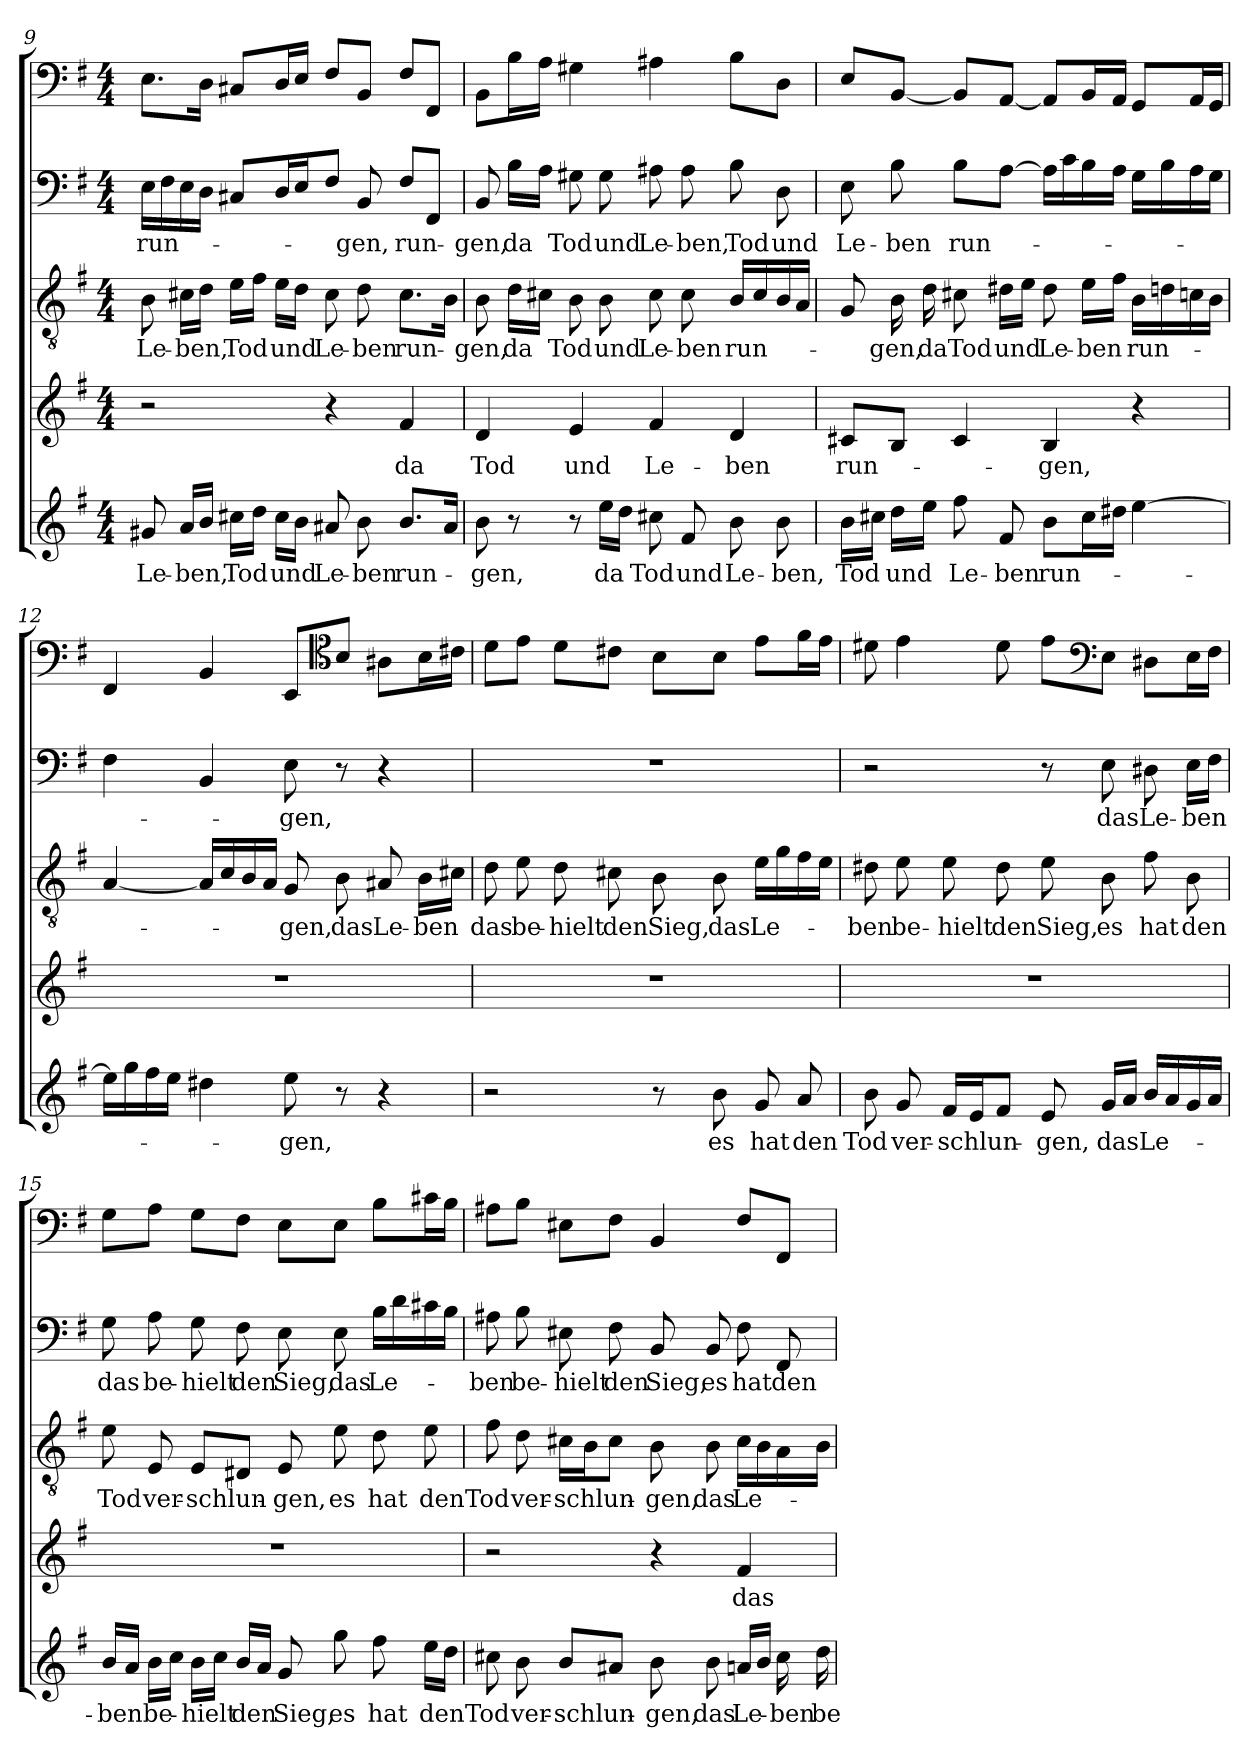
**kern	**text	**kern	**text	**kern	**text	**kern	**text	**kern
*part5	*part5	*part4	*part4	*part3	*part3	*part2	*part2	*part1
*staff5	*staff5	*staff4	*staff4	*staff3	*staff3	*staff2	*staff2	*staff1
*clefG2	*	*clefG2	*	*clefGv2	*	*clefF4	*	*clefF4
*k[f#]	*	*k[f#]	*	*k[f#]	*	*k[f#]	*	*k[f#]
*e:	*	*e:	*	*e:	*	*e:	*	*e:
*M4/4	*	*M4/4	*	*M4/4	*	*M4/4	*	*M4/4
=9	=9	=9	=9	=9	=9	=9	=9	=9
8g#X/	Le-	2r	.	8B\	Le-	16E\LL	run-	8.E\L
.	.	.	.	.	.	16F#\	.	.
16a/LL	-ben,	.	.	16c#X\LL	-ben,	16E\	.	.
16b/JJ	.	.	.	16d\JJ	.	16D\JJ	.	16D\Jk
16cc#X\LL	Tod	.	.	16e\LL	Tod	8C#X/L	.	8C#X/L
16dd\JJ	.	.	.	16f#\JJ	.	.	.	.
16cc#\LL	und	.	.	16e\LL	und	16D/L	.	16D/L
16b\JJ	.	.	.	16d\JJ	.	16E/J	.	16E/JJ
8a#X/	Le-	4r	.	8c#\	Le-	8F#/J	.	8F#/L
8b\	-ben	.	.	8d\	-ben	8BB/	-gen,	8BB/J
8.b/L	run-	4f#/	da	8.c#\L	run-	8F#/L	run-	8F#/L
.	.	.	.	.	.	8FF#/J	.	8FF#/J
16a#/Jk	.	.	.	16B\Jk	.	.	.	.
=10	=10	=10	=10	=10	=10	=10	=10	=10
8b\	-gen,	4d/	Tod	8B\	-gen,	8BB/	-gen,	8BB\L
8r	.	.	.	16d\LL	da	16B\LL	da	16B\L
.	.	.	.	16c#X\JJ	.	16A\JJ	.	16A\JJ
8r	.	4e/	und	8B\	Tod	8G#X\	Tod	4G#X\
16ee\LL	da	.	.	8B\	und	8G#\	und	.
16dd\JJ	.	.	.	.	.	.	.	.
8cc#X\	Tod	4f#/	Le-	8c#\	Le-	8A#X\	Le-	4A#X\
8f#/	und	.	.	8c#\	-ben	8A#\	-ben,	.
8b\	Le-	4d/	-ben	16B/LL	run-	8B\	Tod	8B\L
.	.	.	.	16c#/	.	.	.	.
8b\	-ben,	.	.	16B/	.	8D\	und	8D\J
.	.	.	.	16A/JJ	.	.	.	.
=11	=11	=11	=11	=11	=11	=11	=11	=11
16b\LL	Tod	8c#X/L	run-	8G/	.	8E\	Le-	8E/L
16cc#X\JJ	.	.	.	.	.	.	.	.
16dd\LL	und	8B/J	.	16B\	-gen,	8B\	-ben	[8BB/J
16ee\JJ	.	.	.	16d\	da	.	.	.
8ff#\	Le-	4c#/	.	8c#X\	Tod	8B\L	run-	8BB/L]
8f#/	-ben	.	.	16d#X\LL	und	[8A\J	.	[8AA/J
.	.	.	.	16e\JJ	.	.	.	.
8b\L	run-	4B/	-gen,	8d#\	Le-	16A\LL]	.	8AA/L]
.	.	.	.	.	.	16c\	.	.
16cc#\L	.	.	.	16e\LL	-ben	16B\	.	16BB/L
16dd#X\JJ	.	.	.	16f#\JJ	.	16A\JJ	.	16AA/JJ
[4ee\	.	4r	.	16B\LL	run-	16G\LL	.	8GG/L
.	.	.	.	16dn\	.	16B\	.	.
.	.	.	.	16cn\	.	16A\	.	16AA/L
.	.	.	.	16B\JJ	.	16G\JJ	.	16GG/JJ
=12	=12	=12	=12	=12	=12	=12	=12	=12
16ee\LL]	.	1r	.	[4A/	.	4F#\	.	4FF#/
16gg\	.	.	.	.	.	.	.	.
16ff#\	.	.	.	.	.	.	.	.
16ee\JJ	.	.	.	.	.	.	.	.
4dd#X\	.	.	.	16A/LL]	.	4BB/	.	4BB/
.	.	.	.	16c/	.	.	.	.
.	.	.	.	16B/	.	.	.	.
.	.	.	.	16A/JJ	.	.	.	.
8ee\	-gen,	.	.	8G/	-gen,	8E\	-gen,	8EE/L
*	*	*	*	*	*	*	*	*clefC4
8r	.	.	.	8B\	das	8r	.	8B/J
4r	.	.	.	8A#X/	Le-	4r	.	8A#X\L
.	.	.	.	16B\LL	-ben	.	.	16B\L
.	.	.	.	16c#X\JJ	.	.	.	16c#X\JJ
=13	=13	=13	=13	=13	=13	=13	=13	=13
2r	.	1r	.	8d\	das	1r	.	8d\L
.	.	.	.	8e\	be-	.	.	8e\J
.	.	.	.	8d\	-hielt	.	.	8d\L
.	.	.	.	8c#X\	den	.	.	8c#X\J
8r	.	.	.	8B\	Sieg,	.	.	8B\L
8b\	es	.	.	8B\	das	.	.	8B\J
8g/	hat	.	.	16e\LL	Le-	.	.	8e\L
.	.	.	.	16g\	.	.	.	.
8a/	den	.	.	16f#\	.	.	.	16f#\L
.	.	.	.	16e\JJ	.	.	.	16e\JJ
=14	=14	=14	=14	=14	=14	=14	=14	=14
8b\	Tod	1r	.	8d#X\	-ben	2r	.	8d#X\
8g/	ver-	.	.	8e\	be-	.	.	4e\
16f#/LL	-schlun-	.	.	8e\	-hielt	.	.	.
16e/J	.	.	.	.	.	.	.	.
8f#/J	.	.	.	8d#\	den	.	.	8d#\
8e/	-gen,	.	.	8e\	Sieg,	8r	.	8e\L
*	*	*	*	*	*	*	*	*clefF4
16g/LL	das	.	.	8B\	es	8E\	das	8E\J
16a/JJ	.	.	.	.	.	.	.	.
16b/LL	Le-	.	.	8f#\	hat	8D#X\	Le-	8D#X\L
16a/	.	.	.	.	.	.	.	.
16g/	.	.	.	8B\	den	16E\LL	-ben	16E\L
16a/JJ	.	.	.	.	.	16F#\JJ	.	16F#\JJ
=15	=15	=15	=15	=15	=15	=15	=15	=15
16b/LL	-ben	1r	.	8e\	Tod	8G\	das	8G\L
16a/JJ	.	.	.	.	.	.	.	.
16b\LL	be-	.	.	8E/	ver-	8A\	be-	8A\J
16cc\JJ	.	.	.	.	.	.	.	.
16b\LL	-hielt	.	.	8E/L	-schlun-	8G\	-hielt	8G\L
16cc\JJ	.	.	.	.	.	.	.	.
16b/LL	den	.	.	8D#X/J	.	8F#\	den	8F#\J
16a/JJ	.	.	.	.	.	.	.	.
8g/	Sieg,	.	.	8E/	-gen,	8E\	Sieg,	8E\L
8gg\	es	.	.	8e\	es	8E\	das	8E\J
8ff#\	hat	.	.	8d\	hat	16B\LL	Le-	8B\L
.	.	.	.	.	.	16d\	.	.
16ee\LL	den	.	.	8e\	den	16c#X\	.	16c#X\L
16dd\JJ	.	.	.	.	.	16B\JJ	.	16B\JJ
=16	=16	=16	=16	=16	=16	=16	=16	=16
8cc#X\	Tod	2r	.	8f#\	Tod	8A#X\	-ben	8A#X\L
8b\	ver-	.	.	8d\	ver-	8B\	be-	8B\J
8b/L	-schlun-	.	.	16c#X\LL	-schlun-	8E#X\	-hielt	8E#X\L
.	.	.	.	16B\J	.	.	.	.
8a#X/J	.	.	.	8c#\J	.	8F#\	den	8F#\J
8b\	-gen,	4r	.	8B\	-gen,	8BB/	Sieg,	4BB/
8b\	das	.	.	8B\	das	8BB/	es	.
16an/LL	Le-	4f#/	das	16c#\LL	Le-	8F#\	hat	8F#/L
16b/JJ	.	.	.	16B\	.	.	.	.
16cc#\	-ben	.	.	16A\	.	8FF#/	den	8FF#/J
16dd\	be-	.	.	16B\JJ	.	.	.	.
=	=	=	=	=	=	=	=	=
*-	*-	*-	*-	*-	*-	*-	*-	*-
